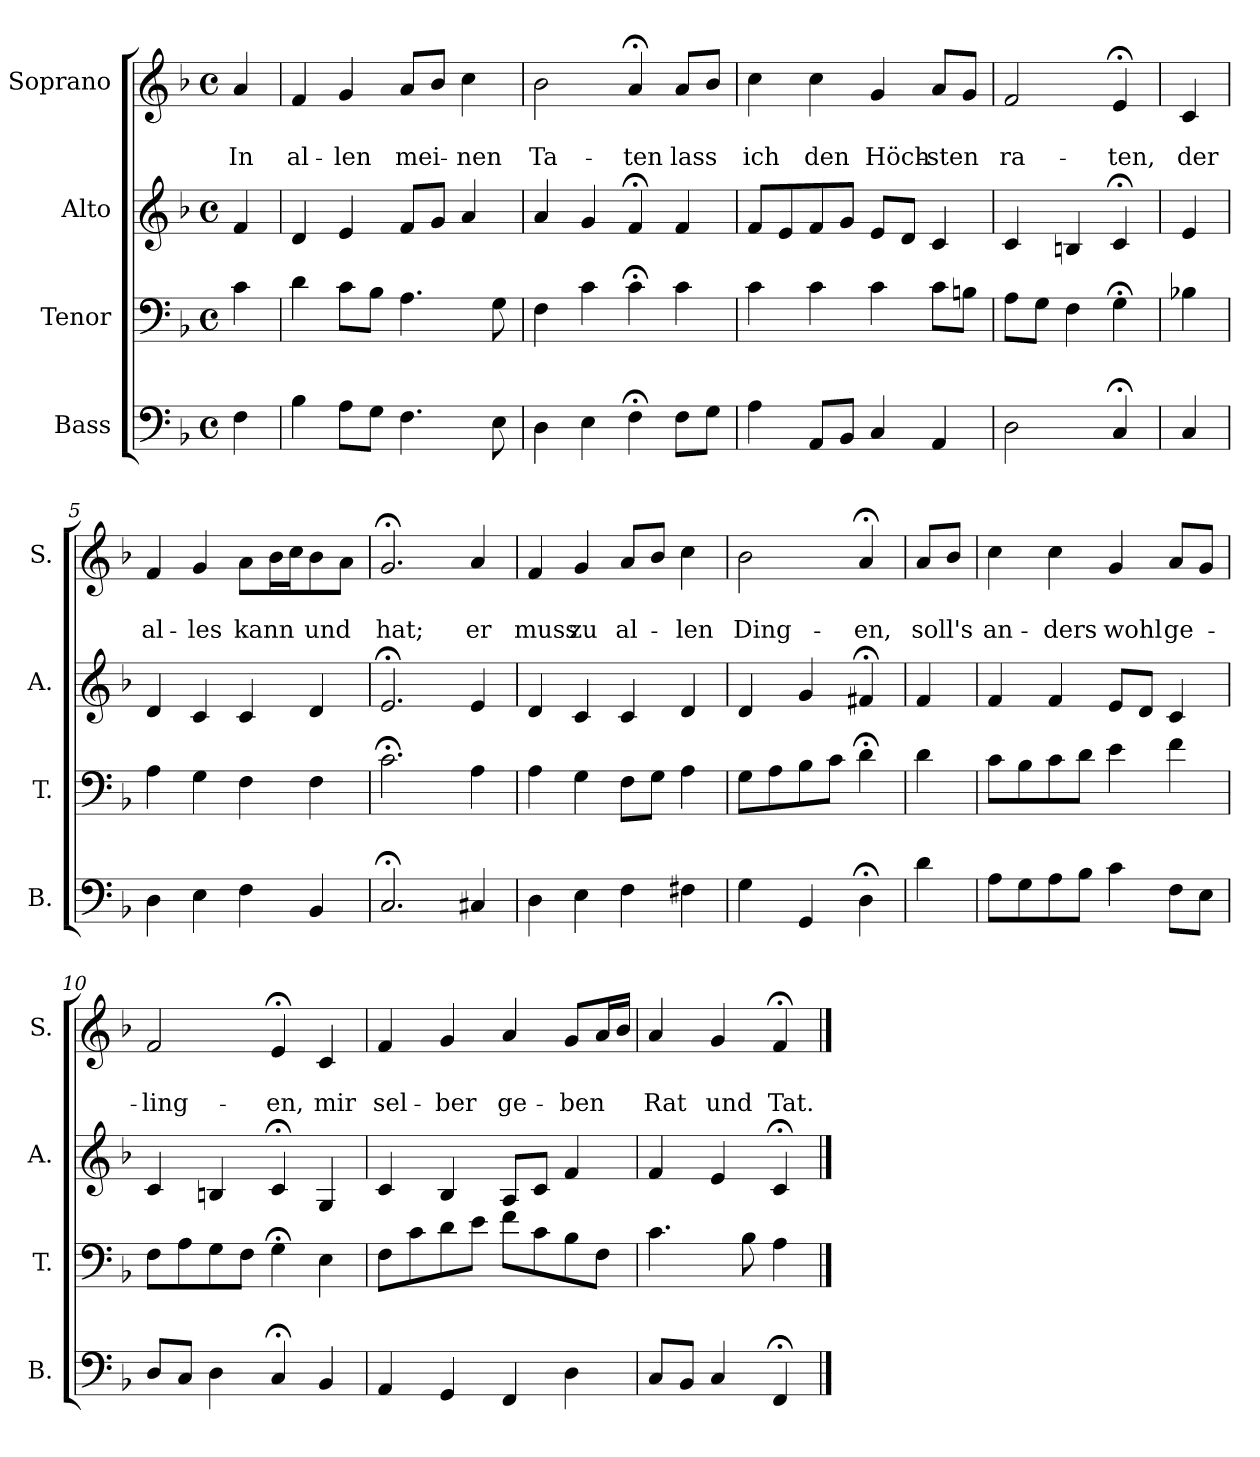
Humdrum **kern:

**kern	**kern	**kern	**kern	**text	**text
*part4	*part3	*part2	*part1	*part1	*part1
*staff4	*staff3	*staff2	*staff1	*staff1	*staff1
*I"Bass	*I"Tenor	*I"Alto	*I"Soprano	*	*
*I'B.	*I'T.	*I'A.	*I'S.	*	*
*clefF4	*clefF4	*clefG2	*clefG2	*	*
*k[b-]	*k[b-]	*k[b-]	*k[b-]	*	*
*F:	*F:	*F:	*F:	*	*
*M4/4	*M4/4	*M4/4	*M4/4	*	*
*met(c)	*met(c)	*met(c)	*met(c)	*	*
=	=	=	=	=	=
4F\	4c\	4f/	4a/	.	In
=1	=1	=1	=1	=1	=1
4B-\	4d\	4d/	4f/	.	al-
8A\L	8c\L	4e/	4g/	.	-len
8G\J	8B-\J	.	.	.	.
4.F\	4.A\	8f/L	8a/L	.	mei-
.	.	8g/J	8b-/J	.	.
.	.	4a/	4cc\	.	-nen
8E\	8G\	.	.	.	.
=2	=2	=2	=2	=2	=2
4D\	4F\	4a/	2b-\	.	Ta-
4E\	4c\	4g/	.	.	.
4F;<\	4c;<\	4f;</	4a;</	.	-ten
8F\L	4c\	4f/	8a/L	.	lass
8G\J	.	.	8b-/J	.	.
=3	=3	=3	=3	=3	=3
4A\	4c\	8f/L	4cc\	.	ich
.	.	8e/	.	.	.
8AA/L	4c\	8f/	4cc\	.	den
8BB-/J	.	8g/J	.	.	.
4C/	4c\	8e/L	4g/	.	Höch-
.	.	8d/J	.	.	.
4AA/	8c\L	4c/	8a/L	.	-sten
.	8Bn\J	.	8g/J	.	.
=4	=4	=4	=4	=4	=4
2D\	8A\L	4c/	2f/	.	ra-
.	8G\J	.	.	.	.
.	4F\	4Bn/	.	.	.
4C;</	4G;<\	4c;</	4e;</	.	-ten,
!!LO:LB:g=z
=4a	=4a	=4a	=4a	=4a	=4a
4C/	4B-X\	4e/	4c/	.	der
=5	=5	=5	=5	=5	=5
4D\	4A\	4d/	4f/	.	al-
4E\	4G\	4c/	4g/	.	-les
4F\	4F\	4c/	8a\L	.	kann
.	.	.	16b-\L	.	.
.	.	.	16cc\J	.	.
4BB-/	4F\	4d/	8b-\	.	und
.	.	.	8a\J	.	.
=6	=6	=6	=6	=6	=6
2.C;</	2.c;<\	2.e;</	2.g;</	.	hat;
4C#X/	4A\	4e/	4a/	.	er
=7	=7	=7	=7	=7	=7
4D\	4A\	4d/	4f/	.	muss
4E\	4G\	4c/	4g/	.	zu
4F\	8F\L	4c/	8a/L	.	al-
.	8G\J	.	8b-/J	.	.
4F#X\	4A\	4d/	4cc\	.	-len
=8	=8	=8	=8	=8	=8
4G\	8G\L	4d/	2b-\	.	Ding-
.	8A\	.	.	.	.
4GG/	8B-\	4g/	.	.	.
.	8c\J	.	.	.	.
4D;<\	4d;<\	4f#X;</	4a;</	.	-en,
!!LO:PB:g=z
=8a	=8a	=8a	=8a	=8a	=8a
4d\	4d\	4f/	8a/L	.	soll's
.	.	.	8b-/J	.	.
=9	=9	=9	=9	=9	=9
8A\L	8c\L	4f/	4cc\	.	an-
8G\	8B-\	.	.	.	.
8A\	8c\	4f/	4cc\	.	-ders
8B-\J	8d\J	.	.	.	.
4c\	4e\	8e/L	4g/	.	wohl
.	.	8d/J	.	.	.
8F\L	4f\	4c/	8a/L	.	ge-
8E\J	.	.	8g/J	.	.
=10	=10	=10	=10	=10	=10
8D/L	8F\L	4c/	2f/	.	-ling-
8C/J	8A\	.	.	.	.
4D\	8G\	4Bn/	.	.	.
.	8F\J	.	.	.	.
4C;</	4G;<\	4c;</	4e;</	.	-en,
4BB-/	4E\	4G/	4c/	.	mir
=11	=11	=11	=11	=11	=11
4AA/	8F\L	4c/	4f/	.	sel-
.	8c\	.	.	.	.
4GG/	8d\	4B-/	4g/	.	-ber
.	8e\J	.	.	.	.
4FF/	8f\L	8A/L	4a/	.	ge-
.	8c\	8c/J	.	.	.
4D\	8B-\	4f/	8g/L	.	-ben
.	8F\J	.	16a/L	.	.
.	.	.	16b-/JJ	.	.
=12	=12	=12	=12	=12	=12
8C/L	4.c\	4f/	4a/	.	Rat
8BB-/J	.	.	.	.	.
4C/	.	4e/	4g/	.	und
.	8B-\	.	.	.	.
4FF;</	4A\	4c;</	4f;</	.	Tat.
==	==	==	==	==	==
*-	*-	*-	*-	*-	*-
